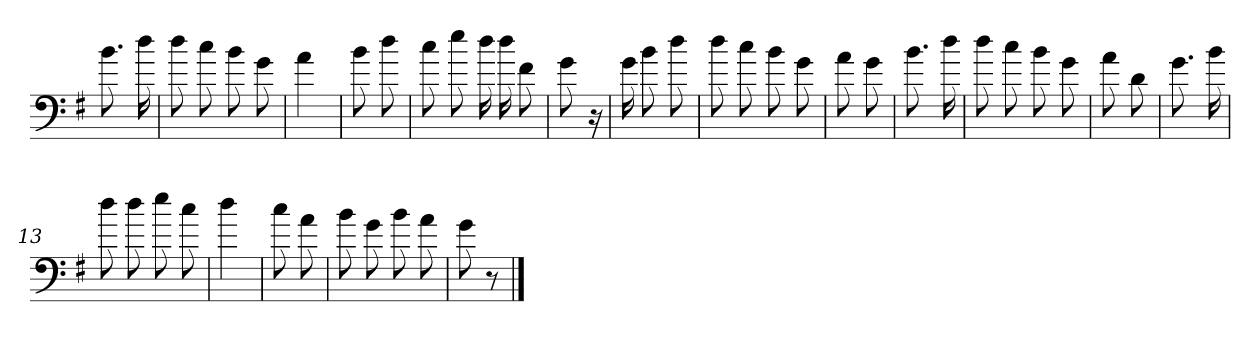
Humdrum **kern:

**kern
*part1
*staff1
*clefF4
*k[f#]
*G:
=
8.b
16dd
=1
8dd
8cc
8b
8g
=2
4a
=3
8b
8dd
=4
8cc
8ee
16dd
16dd
8f#
=5
8g
16r
=6
16g
8b
8dd
=7
8dd
8cc
8b
8g
=8
8a
8g
=9
8.b
16dd
=10
8dd
8cc
8b
8g
=11
8a
8d
=12
8.g
16b
=13
8dd
8dd
8ee
8cc
=14
4dd
=15
8cc
8a
=16
8b
8g
8b
8a
=17
8g
8r
==
*-
